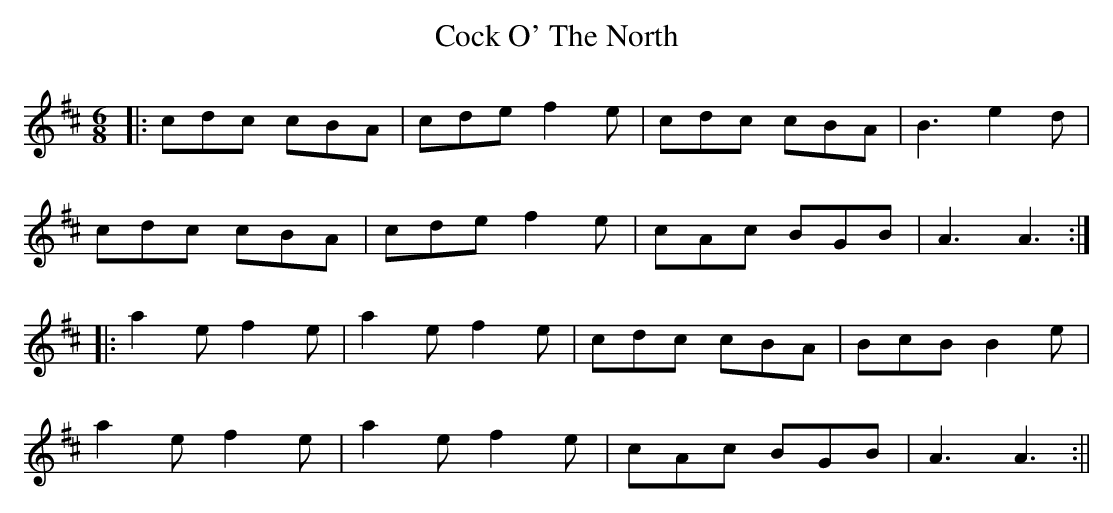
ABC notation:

X:1
T: Cock O' The North
M: 6/8
L: 1/8
K: Amix
|: cdc cBA|cde f2e|cdc cBA|B3 e2d|
cdc cBA|cde f2e|cAc BGB|A3 A3 :|
|: a2e f2e|a2e f2e|cdc cBA|BcB B2e|
a2e f2e|a2e f2e|cAc BGB|A3 A3 :||
